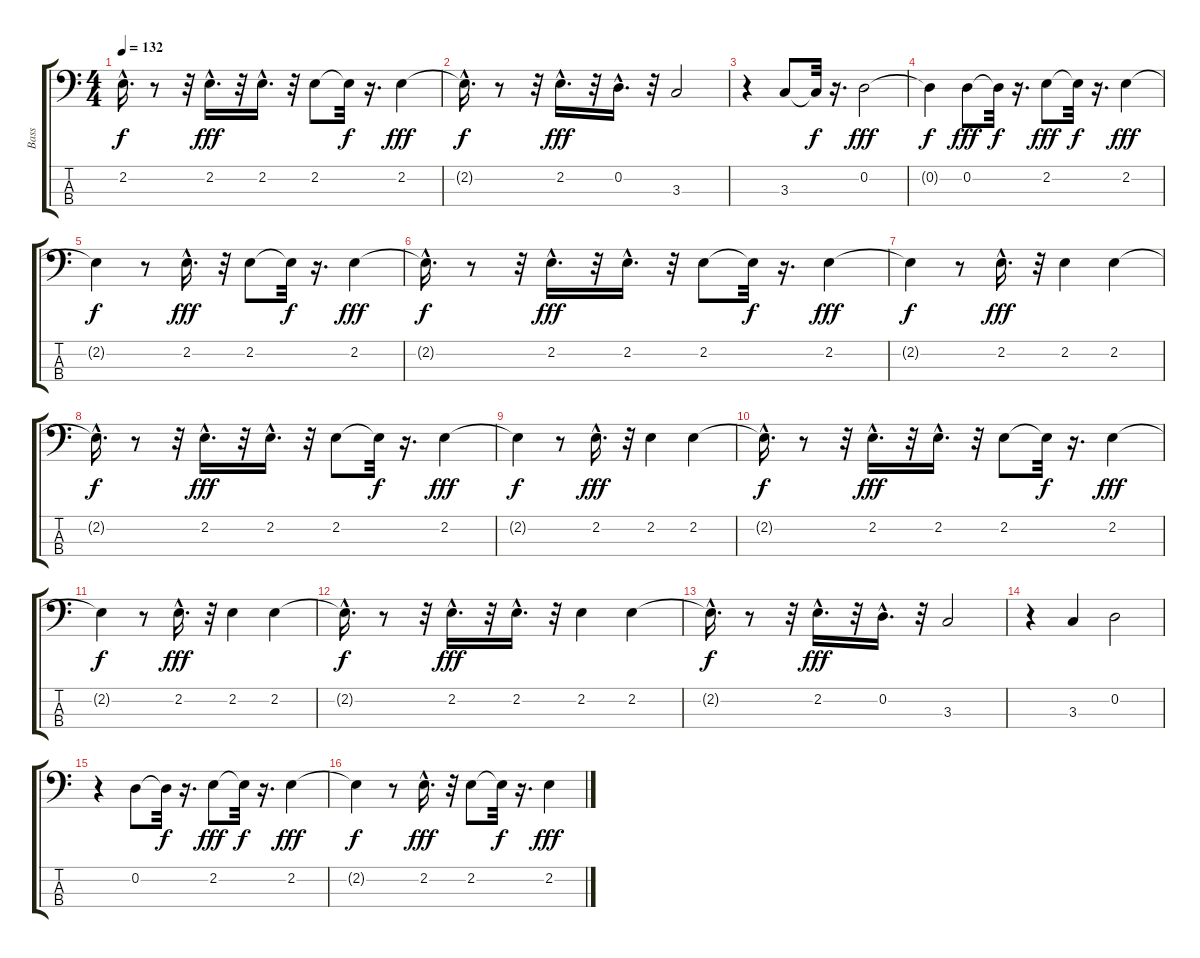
\track ("Bass" "Bass") {instrument electricbassfinger}
\staff {score tabs}
\tuning (G2 D2 A1 E1) {hide}
\ts (4 4)
\tempo 132
\clef f4
\ks c
2.2{hac t}.16{d dy f} r.8 r.32 2.2{hac}.16{d dy fff} r.32 2.2{hac}.16{d} r.32 2.2.8 2.2{t}.32{dy f} r.16{d} 2.2.4{dy fff} |
2.2{hac t}.16{d dy f} r.8 r.32 2.2{hac}.16{d dy fff} r.32 0.2{hac}.16{d} r.32 3.3.2 |
r.4 3.3.8 3.3{t}.32{dy f} r.16{d} 0.2.2{dy fff} |
0.2{t}.4{dy f} 0.2.8{dy fff} 0.2{t}.32{dy f} r.16{d} 2.2.8{dy fff} 2.2{t}.32{dy f} r.16{d} 2.2.4{dy fff} |
2.2{t}.4{dy f} r.8 2.2{hac}.16{d dy fff} r.32 2.2.8 2.2{t}.32{dy f} r.16{d} 2.2.4{dy fff} |
2.2{hac t}.16{d dy f} r.8 r.32 2.2{hac}.16{d dy fff} r.32 2.2{hac}.16{d} r.32 2.2.8 2.2{t}.32{dy f} r.16{d} 2.2.4{dy fff} |
2.2{t}.4{dy f} r.8 2.2{hac}.16{d dy fff} r.32 2.2.4 2.2.4 |
2.2{hac t}.16{d dy f} r.8 r.32 2.2{hac}.16{d dy fff} r.32 2.2{hac}.16{d} r.32 2.2.8 2.2{t}.32{dy f} r.16{d} 2.2.4{dy fff} |
2.2{t}.4{dy f} r.8 2.2{hac}.16{d dy fff} r.32 2.2.4 2.2.4 |
2.2{hac t}.16{d dy f} r.8 r.32 2.2{hac}.16{d dy fff} r.32 2.2{hac}.16{d} r.32 2.2.8 2.2{t}.32{dy f} r.16{d} 2.2.4{dy fff} |
2.2{t}.4{dy f} r.8 2.2{hac}.16{d dy fff} r.32 2.2.4 2.2.4 |
2.2{hac t}.16{d dy f} r.8 r.32 2.2{hac}.16{d dy fff} r.32 2.2{hac}.16{d} r.32 2.2.4 2.2.4 |
2.2{hac t}.16{d dy f} r.8 r.32 2.2{hac}.16{d dy fff} r.32 0.2{hac}.16{d} r.32 3.3.2 |
r.4 3.3.4 0.2.2 |
r.4 0.2.8 0.2{t}.32{dy f} r.16{d} 2.2.8{dy fff} 2.2{t}.32{dy f} r.16{d} 2.2.4{dy fff} |
2.2{t}.4{dy f} r.8 2.2{hac}.16{d dy fff} r.32 2.2.8 2.2{t}.32{dy f} r.16{d} 2.2.4{dy fff}
